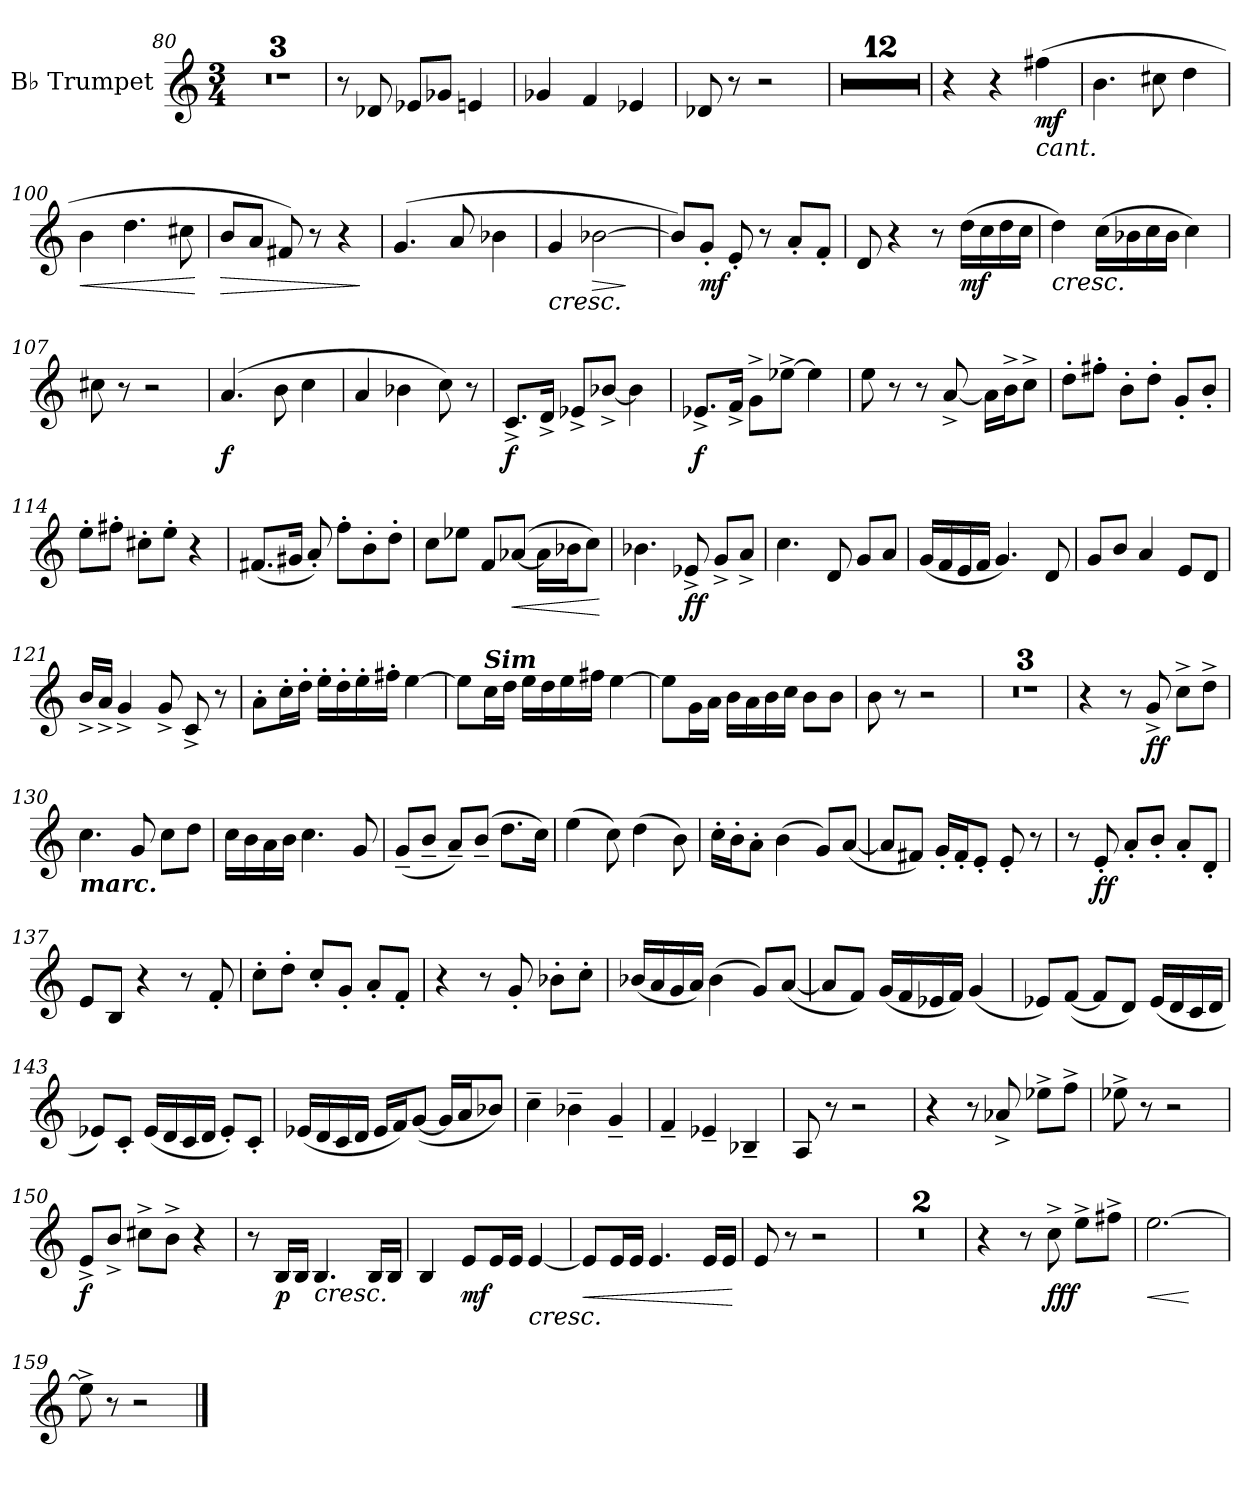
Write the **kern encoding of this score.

**kern	**dynam
*part1	*part1
*staff1	*staff1
*I"B♭ Trumpet	*
*I'B♭ Tpt.	*
*clefG2	*
*ITrd1c2	*
*k[b-e-]	*
*M3/4	*
=80	=80
2.r	.
!!LO:LB:g=z
=81	=81
2.r	.
=82	=82
2.r	.
=83	=83
8r	.
8c-X/	.
8d-X/L	.
8f-X/J	.
4dn/	.
=84	=84
4f-X/	.
4e-/	.
4d-X/	.
=85	=85
8c-X/	.
8r	.
2r	.
=86	=86
2.r	.
=87	=87
2.r	.
=88	=88
2.r	.
=89	=89
2.r	.
=90	=90
2.r	.
=91	=91
2.r	.
=92	=92
2.r	.
=93	=93
2.r	.
=94	=94
2.r	.
=95	=95
2.r	.
=96	=96
2.r	.
!!LO:PB:g=z
=97	=97
2.r	.
=98	=98
4r	.
4r	.
!LO:TX:b:i:t=cant.	!
!	!LO:DY:b
(>4een\	mf
=99	=99
4.a\	.
8bn\	.
4cc\	.
=100	=100
!	!LO:HP:b
4a\	<
4.cc\	.
8bn\	.
.	[
=101	=101
!	!LO:HP:b
8a/L	>
8g/J	.
8en/)	.
8r	.
4r	.
.	]
=102	=102
(>4.f/	.
8g/	.
4a-X\	.
=103	=103
!	!LO:HP:b
4f/	<
!	!LO:HP:b
[2a-X\	>
.	[ ]
=104	=104
8a-/L])	.
!	!LO:DY:b
8f'/J	mf
8d'/	.
8r	.
8g'/L	.
8e-'/J	.
=105	=105
8c/	.
4r	.
8r	.
!	!LO:DY:b
(>16cc\LL	mf
16b-\	.
16cc\	.
16b-\JJ	.
!!LO:LB:g=z
=106	=106
!LO:TX:b:i:t=cresc.	!
4cc\)	.
(>16b-\LL	.
16a-X\	.
16b-\	.
16a-\JJ	.
4b-\)	.
=107	=107
8bn\	.
8r	.
2r	.
=108	=108
!	!LO:DY:b
(>4.g/	f
8a\	.
4b-\	.
=109	=109
4g/	.
4a-X\	.
8b-\)	.
8r	.
=110	=110
!	!LO:DY:b
8.B-^/L	f
16c^/Jk	.
8d-X^/L	.
[8a-X^/J	.
4a-\]	.
=111	=111
!	!LO:DY:b
8.d-X^/L	f
16e-^/Jk	.
8f^\L	.
[8dd-X^\J	.
4dd-\]	.
=112	=112
8dd\	.
8r	.
8r	.
[8g^/	.
16g\LL]	.
16a^\J	.
8b-^\J	.
=113	=113
8cc'\L	.
8een'\J	.
8a'\L	.
8cc'\J	.
8f'/L	.
8a'/J	.
!!LO:LB:g=z
=114	=114
8dd'\L	.
8een'\J	.
8bn'\L	.
8dd'\J	.
4r	.
=115	=115
(<8.en/L	.
16f#X/Jk	.
8g'/)	.
8ee-'\L	.
8a'\	.
8cc'\J	.
=116	=116
8b-\L	.
8dd-X\J	.
8e-/L	.
!	!LO:HP:b
(>[8g-X/J	<
16g-\LL]	.
16a-X\J	.
8b-\J)	.
.	[
=117	=117
4.a-X\	.
!	!LO:DY:b
8d-X^/	ff
8f^/L	.
8g^/J	.
=118	=118
4.b-\	.
8c/	.
8f/L	.
8g/J	.
=119	=119
(<16f/LL	.
16e-/	.
16d/	.
16e-/JJ	.
4.f/)	.
8c/	.
=120	=120
8f/L	.
8a/J	.
4g/	.
8d/L	.
8c/J	.
!!LO:LB:g=z
=121	=121
16a^/LL	.
16g^/JJ	.
4f^/	.
8f^/	.
8B-^/	.
8r	.
=122	=122
8g'\L	.
16b-'\L	.
16cc'\JJ	.
16dd'\LL	.
16cc'\	.
16dd'\	.
16een'\JJ	.
[4dd\	.
=123	=123
8dd\L]	.
!LO:TX:Bi:t=Sim	!
16b-\L	.
16cc\JJ	.
16dd\LL	.
16cc\	.
16dd\	.
16een\JJ	.
[4dd\	.
=124	=124
8dd\L]	.
16f\L	.
16g\JJ	.
16a\LL	.
16g\	.
16a\	.
16b-\JJ	.
8a\L	.
8a\J	.
=125	=125
8a\	.
8r	.
2r	.
=126	=126
2.r	.
=127	=127
2.r	.
=128	=128
2.r	.
=129	=129
4r	.
8r	.
!	!LO:DY:b
8f^/	ff
8b-^\L	.
8cc^\J	.
!!LO:LB:g=z
=130	=130
!LO:TX:b:Bi:t=marc.	!
4.b-\	.
8f/	.
8b-\L	.
8cc\J	.
=131	=131
16b-\LL	.
16a\	.
16g\	.
16a\JJ	.
4.b-\	.
8f/	.
=132	=132
(<8f~/L	.
8a~/J	.
8g~/L)	.
(>8a~/J	.
8.cc\L	.
16b-\Jk)	.
=133	=133
(>4dd\	.
8b-\)	.
(>4cc\	.
8a\)	.
=134	=134
16b-'\LL	.
16a'\J	.
8g'\J	.
(>4a\	.
8f/L)	.
(<[8g/J	.
=135	=135
8g/L]	.
8en/J)	.
16f'/LL	.
16e'/J	.
8d'/J	.
8d'/	.
8r	.
=136	=136
8r	.
!	!LO:DY:b
8d'/	ff
8g'/L	.
8a'/J	.
8g'/L	.
8c'/J	.
=137	=137
8d/L	.
8A/J	.
4r	.
8r	.
8e-'/	.
!!LO:LB:g=z
=138	=138
8b-'\L	.
8cc'\J	.
8b-'/L	.
8f'/J	.
8g'/L	.
8e-'/J	.
=139	=139
4r	.
8r	.
8f'/	.
8a-X'\L	.
8b-'\J	.
=140	=140
(<16a-X/LL	.
16g/	.
16f/	.
16g/JJ)	.
(>4a-\	.
8f/L)	.
(<[8g/J	.
=141	=141
8g/L]	.
8e-/J)	.
(<16f/LL	.
16e-/	.
16d-X/	.
16e-/JJ)	.
(<4f/	.
=142	=142
8d-X/L)	.
(<[8e-/J	.
8e-/L]	.
8c/J)	.
(<16d-/LL	.
16c/	.
16B-/	.
16c/JJ	.
=143	=143
8d-X/L)	.
8B-'/J	.
(<16d-/LL	.
16c/	.
16B-/	.
16c/JJ	.
8d-'/L)	.
8B-'/J	.
!!LO:LB:g=z
=144	=144
(<16d-X/LL	.
16c/	.
16B-/	.
16c/JJ	.
16d-/LL	.
16e-/J)	.
(<[8f/J	.
16f/LL]	.
16g/J	.
8a-X/J)	.
=145	=145
4b-~\	.
4a-X~\	.
4f~/	.
=146	=146
4e-~/	.
4d-X~/	.
4A-X~/	.
=147	=147
8G/	.
8r	.
2r	.
=148	=148
4r	.
8r	.
8g-X^/	.
8dd-X^\L	.
8ee-^\J	.
=149	=149
8dd-X^\	.
8r	.
2r	.
=150	=150
!	!LO:DY:b
8d^/L	f
8a^/J	.
8bn^\L	.
8a^\J	.
4r	.
=151	=151
8r	.
!	!LO:DY:b
16A/LL	p
16A/JJ	.
!LO:TX:b:i:t=cresc.	!
4.A/	.
16A/LL	.
16A/JJ	.
!!LO:LB:g=z
=152	=152
4A/	.
!	!LO:DY:b
8d/L	mf
16d/L	.
16d/JJ	.
!LO:TX:b:i:t=cresc.	!
[4d/	.
=153	=153
!	!LO:HP:b
8d/L]	<
16d/L	.
16d/JJ	.
4.d/	.
16d/LL	.
16d/JJ	.
.	[
=154	=154
8d/	.
8r	.
2r	.
=155	=155
2.r	.
=156	=156
2.r	.
=157	=157
4r	.
8r	.
!	!LO:DY:b
8b-^\	fff
8dd^\L	.
8een^\J	.
=158	=158
!	!LO:HP:b
[2.dd\	<
.	[
=159	=159
8dd^\]	.
8r	.
2r	.
==	==
*-	*-
